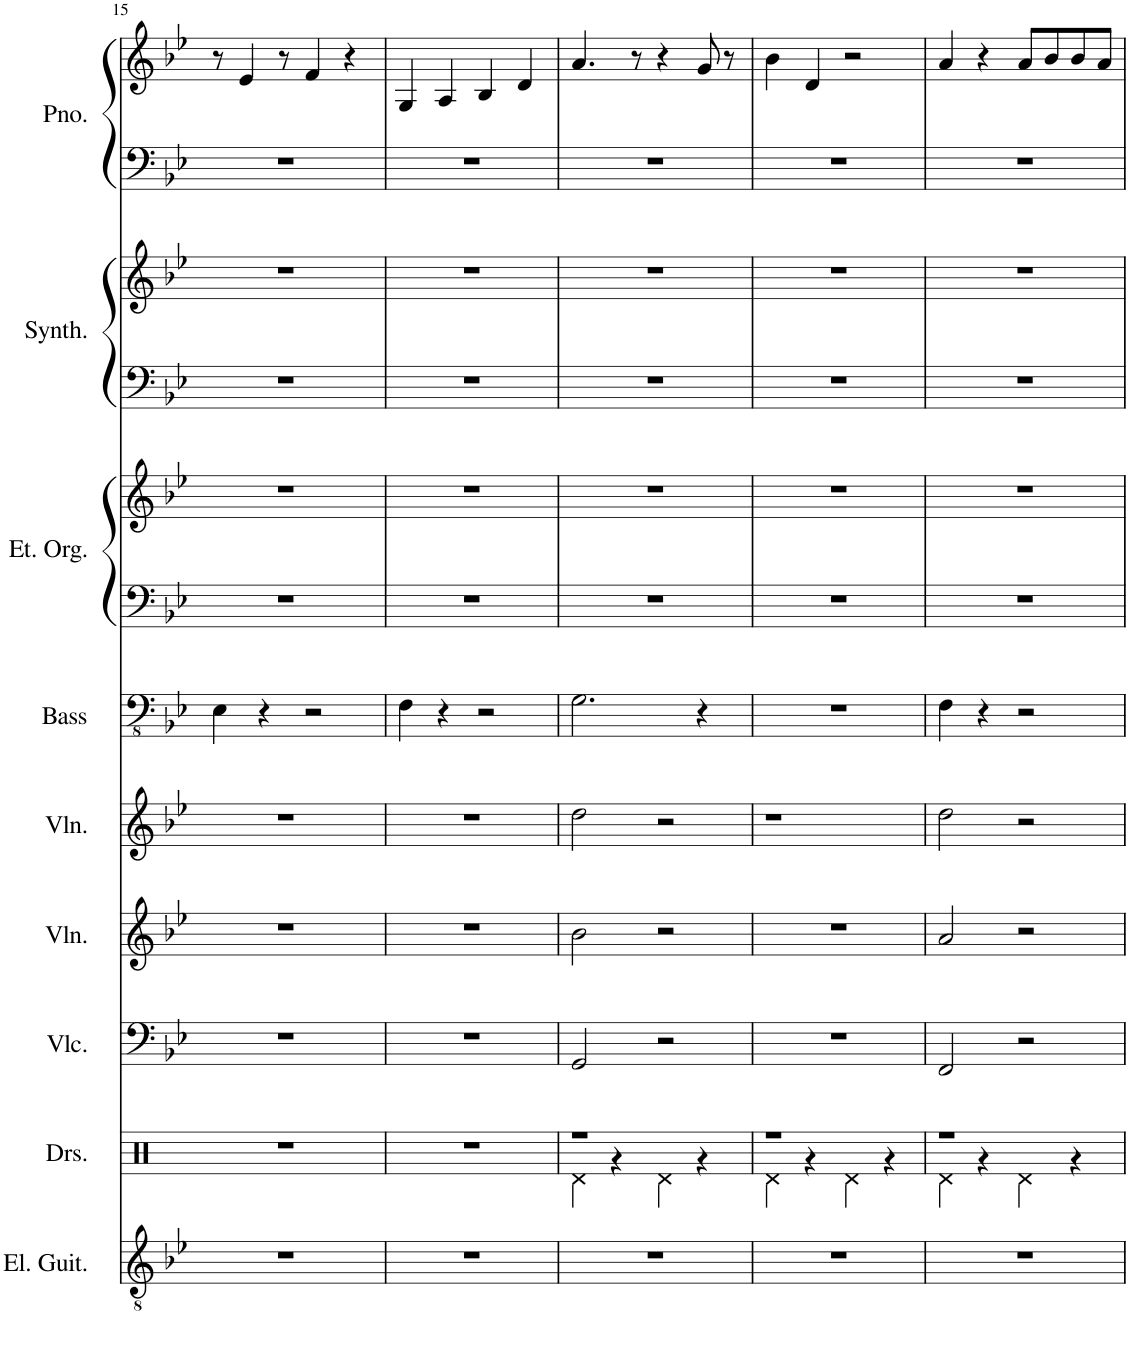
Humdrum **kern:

**kern	**kern	**kern	**kern	**kern	**kern	**kern	**kern	**kern	**kern	**kern	**kern
*part9	*part8	*part7	*part6	*part5	*part4	*part3	*part3	*part2	*part2	*part1	*part1
*staff12	*staff11	*staff10	*staff9	*staff8	*staff7	*staff6	*staff5	*staff4	*staff3	*staff2	*staff1
*I"Electric Guitar	*I"Drumset	*I"Violoncello	*I"Violin	*I"Violin	*I"Acoustic Bass	*I"Electronic Organ	*	*I"Keyboard Synthesizer	*	*I"Piano	*
*I'El. Guit.	*I'Drs.	*I'Vlc.	*I'Vln.	*I'Vln.	*I'Bass	*I'Et. Org.	*	*I'Synth.	*	*I'Pno.	*
!!LO:PB:g=z
*clefGv2	*clefX	*clefF4	*clefG2	*clefG2	*clefFv4	*clefF4	*clefG2	*clefF4	*clefG2	*clefF4	*clefG2
*k[b-e-]	*k[]	*k[b-e-]	*k[b-e-]	*k[b-e-]	*k[b-e-]	*k[b-e-]	*k[b-e-]	*k[b-e-]	*k[b-e-]	*k[b-e-]	*k[b-e-]
*M4/4	*M4/4	*M4/4	*M4/4	*M4/4	*M4/4	*M4/4	*M4/4	*M4/4	*M4/4	*M4/4	*M4/4
=15	=15	=15	=15	=15	=15	=15	=15	=15	=15	=15	=15
1r	1r	1r	1r	1r	4EE-\	1r	1r	1r	1r	1r	8r
.	.	.	.	.	.	.	.	.	.	.	4e-/
.	.	.	.	.	4r	.	.	.	.	.	.
.	.	.	.	.	.	.	.	.	.	.	8r
.	.	.	.	.	2r	.	.	.	.	.	4f/
.	.	.	.	.	.	.	.	.	.	.	4r
=16	=16	=16	=16	=16	=16	=16	=16	=16	=16	=16	=16
1r	1r	1r	1r	1r	4FF\	1r	1r	1r	1r	1r	4G/
.	.	.	.	.	4r	.	.	.	.	.	4A/
.	.	.	.	.	2r	.	.	.	.	.	4B-/
.	.	.	.	.	.	.	.	.	.	.	4d/
=17	=17	=17	=17	=17	=17	=17	=17	=17	=17	=17	=17
*	*^	*	*	*	*	*	*	*	*	*	*
1r	1r	4Rd\	2GG/	2b-\	2dd\	2.GG\	1r	1r	1r	1r	1r	4.a/
.	.	4r	.	.	.	.	.	.	.	.	.	.
.	.	.	.	.	.	.	.	.	.	.	.	8r
.	.	4Rd\	2r	2r	2r	.	.	.	.	.	.	4r
.	.	4r	.	.	.	4r	.	.	.	.	.	8g/
.	.	.	.	.	.	.	.	.	.	.	.	8r
=18	=18	=18	=18	=18	=18	=18	=18	=18	=18	=18	=18	=18
1r	1r	4Rd\	1r	1r	1r	1r	1r	1r	1r	1r	1r	4b-\
.	.	4r	.	.	.	.	.	.	.	.	.	4d/
.	.	4Rd\	.	.	.	.	.	.	.	.	.	2r
.	.	4r	.	.	.	.	.	.	.	.	.	.
=19	=19	=19	=19	=19	=19	=19	=19	=19	=19	=19	=19	=19
1r	1r	4Rd\	2FF/	2a/	2dd\	4FF\	1r	1r	1r	1r	1r	4a/
.	.	4r	.	.	.	4r	.	.	.	.	.	4r
.	.	4Rd\	2r	2r	2r	2r	.	.	.	.	.	8a/L
.	.	.	.	.	.	.	.	.	.	.	.	8b-/
.	.	4r	.	.	.	.	.	.	.	.	.	8b-/
.	.	.	.	.	.	.	.	.	.	.	.	8a/J
*	*v	*v	*	*	*	*	*	*	*	*	*	*
=	=	=	=	=	=	=	=	=	=	=	=
*-	*-	*-	*-	*-	*-	*-	*-	*-	*-	*-	*-
